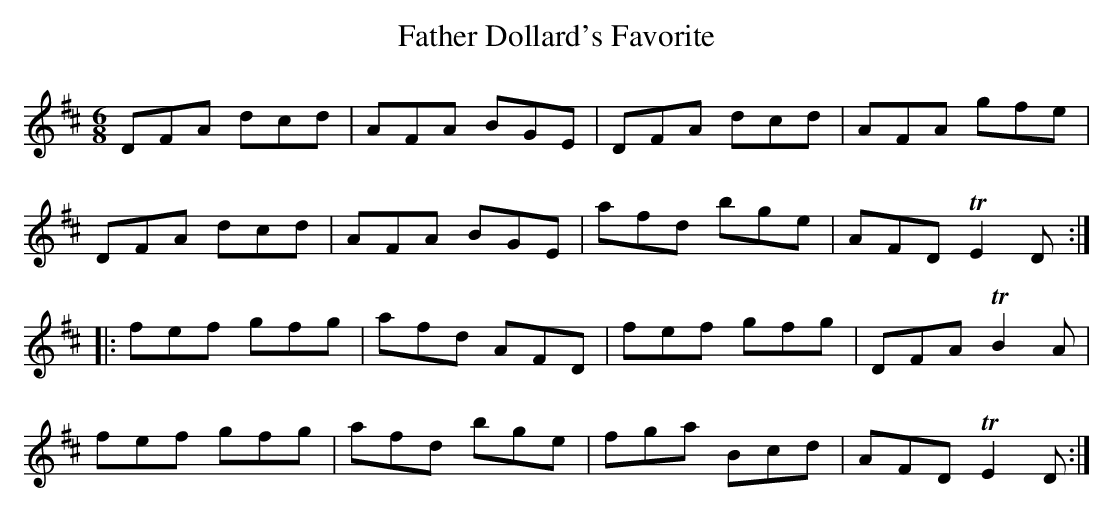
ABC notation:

X:1
T: Father Dollard's Favorite
M: 6/8
L: 1/8
K: D
   DFA dcd | AFA BGE | DFA dcd | AFA     gfe    |
   DFA dcd | AFA BGE | afd bge | AFD TE2 D :|
|: fef gfg | afd AFD | fef gfg | DFA TB2 A  |
   fef gfg | afd bge | fga Bcd | AFD TE2 D :|
